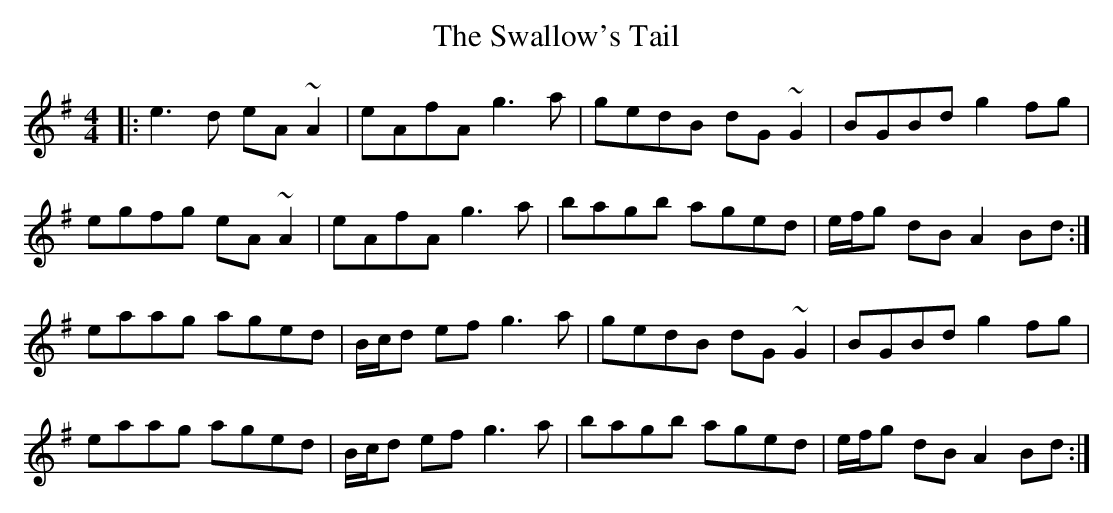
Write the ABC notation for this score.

X:1
T: The Swallow's Tail
M: 4/4
L: 1/8
K: Ador
|:e3d eA~A2|eAfA g3a|gedB dG~G2|BGBd g2fg|
egfg eA~A2|eAfA g3a|bagb aged|e/f/g dB A2Bd:|
eaag aged|B/c/d ef g3a|gedB dG~G2|BGBd g2fg|
eaag aged|B/c/d ef g3a|bagb aged|e/f/g dB A2Bd:|
